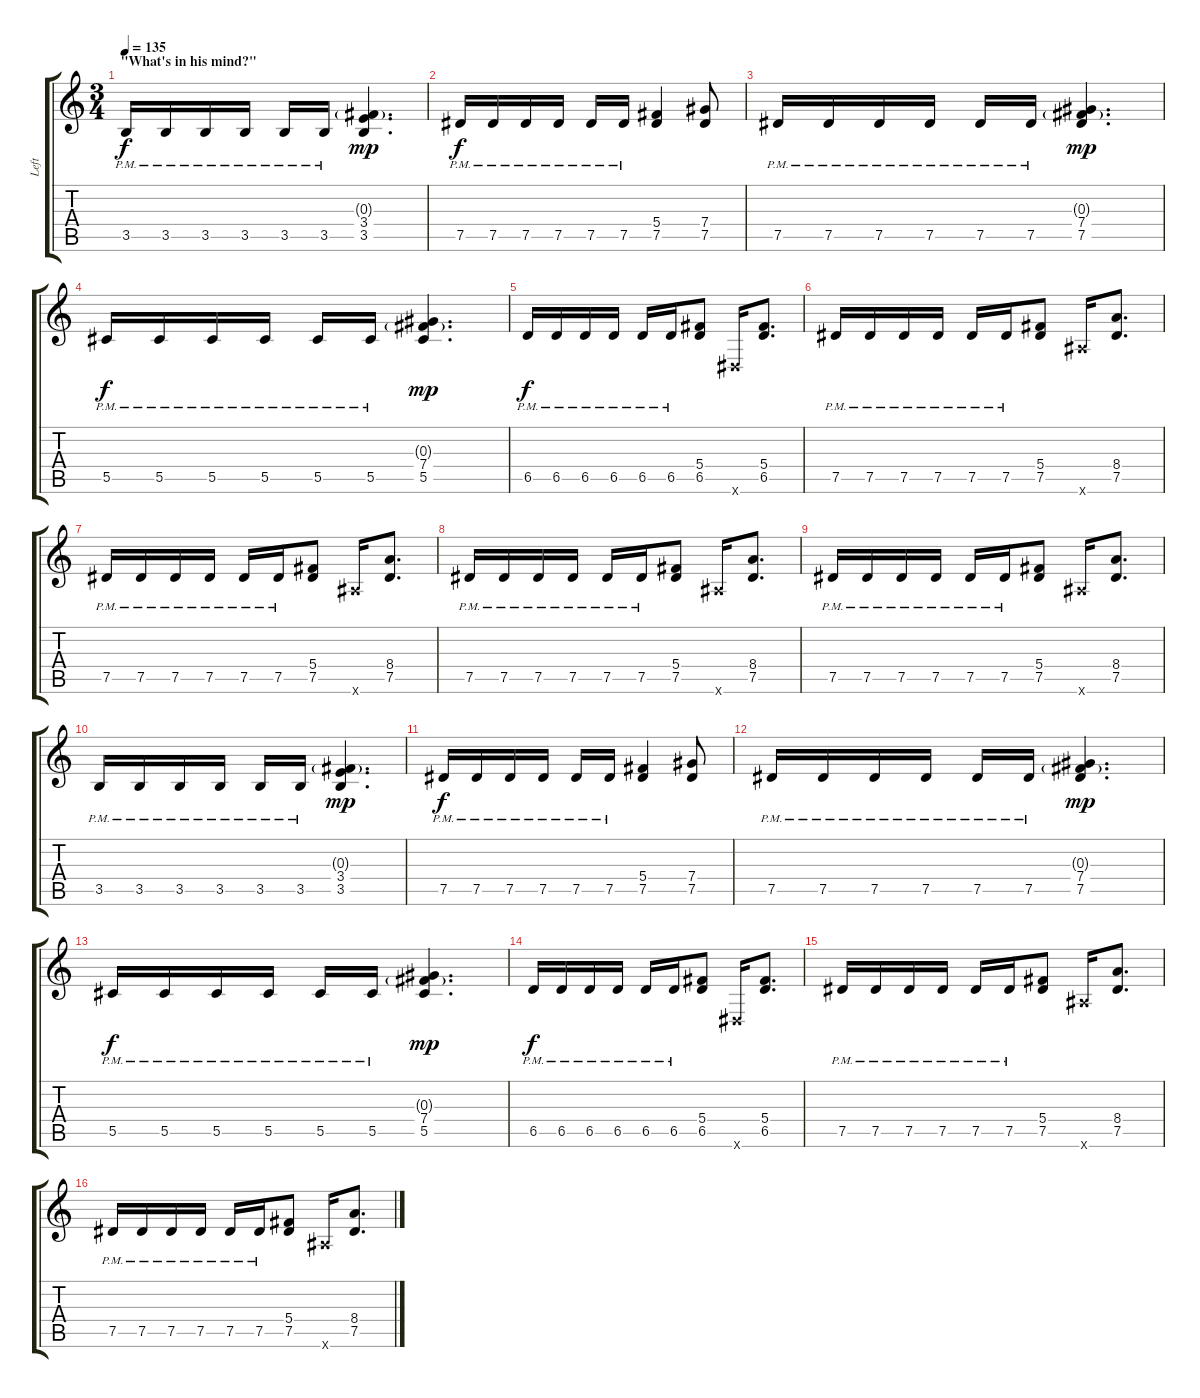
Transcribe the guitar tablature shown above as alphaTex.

\track ("Left" "Left") {instrument distortionguitar}
\staff {score tabs}
\tuning (Eb4 Bb3 Gb3 Db3 Ab2 Eb2) {hide}
\ts (3 4)
\section ("" "\"What's in his mind?\"")
\tempo 135
\clef g2
\ks c
3.5{pm}.16{dy f} 3.5{pm}.16 3.5{pm}.16 3.5{pm}.16 3.5{pm}.16 3.5{pm}.16 (0.3{g} 3.4 3.5).4{d dy mp} |
7.5{pm}.16{dy f} 7.5{pm}.16 7.5{pm}.16 7.5{pm}.16 7.5{pm}.16 7.5{pm}.16 (5.4 7.5).4 (7.4 7.5).8 |
7.5{pm}.16 7.5{pm}.16 7.5{pm}.16 7.5{pm}.16 7.5{pm}.16 7.5{pm}.16 (0.3{g} 7.4 7.5).4{d dy mp} |
5.5{pm}.16{dy f} 5.5{pm}.16 5.5{pm}.16 5.5{pm}.16 5.5{pm}.16 5.5{pm}.16 (0.3{g} 7.4 5.5).4{d dy mp} |
6.5{pm}.16{dy f} 6.5{pm}.16 6.5{pm}.16 6.5{pm}.16 6.5{pm}.16 6.5{pm}.16 (5.4 6.5).8 0.6{x}.16 (5.4 6.5).8{d} |
7.5{pm}.16 7.5{pm}.16 7.5{pm}.16 7.5{pm}.16 7.5{pm}.16 7.5{pm}.16 (5.4 7.5).8 7.6{x}.16 (8.4 7.5).8{d} |
7.5{pm}.16 7.5{pm}.16 7.5{pm}.16 7.5{pm}.16 7.5{pm}.16 7.5{pm}.16 (5.4 7.5).8 7.6{x}.16 (8.4 7.5).8{d} |
7.5{pm}.16 7.5{pm}.16 7.5{pm}.16 7.5{pm}.16 7.5{pm}.16 7.5{pm}.16 (5.4 7.5).8 7.6{x}.16 (8.4 7.5).8{d} |
7.5{pm}.16 7.5{pm}.16 7.5{pm}.16 7.5{pm}.16 7.5{pm}.16 7.5{pm}.16 (5.4 7.5).8 7.6{x}.16 (8.4 7.5).8{d} |
3.5{pm}.16 3.5{pm}.16 3.5{pm}.16 3.5{pm}.16 3.5{pm}.16 3.5{pm}.16 (0.3{g} 3.4 3.5).4{d dy mp} |
7.5{pm}.16{dy f} 7.5{pm}.16 7.5{pm}.16 7.5{pm}.16 7.5{pm}.16 7.5{pm}.16 (5.4 7.5).4 (7.4 7.5).8 |
7.5{pm}.16 7.5{pm}.16 7.5{pm}.16 7.5{pm}.16 7.5{pm}.16 7.5{pm}.16 (0.3{g} 7.4 7.5).4{d dy mp} |
5.5{pm}.16{dy f} 5.5{pm}.16 5.5{pm}.16 5.5{pm}.16 5.5{pm}.16 5.5{pm}.16 (0.3{g} 7.4 5.5).4{d dy mp} |
6.5{pm}.16{dy f} 6.5{pm}.16 6.5{pm}.16 6.5{pm}.16 6.5{pm}.16 6.5{pm}.16 (5.4 6.5).8 0.6{x}.16 (5.4 6.5).8{d} |
7.5{pm}.16 7.5{pm}.16 7.5{pm}.16 7.5{pm}.16 7.5{pm}.16 7.5{pm}.16 (5.4 7.5).8 7.6{x}.16 (8.4 7.5).8{d} |
7.5{pm}.16 7.5{pm}.16 7.5{pm}.16 7.5{pm}.16 7.5{pm}.16 7.5{pm}.16 (5.4 7.5).8 7.6{x}.16 (8.4 7.5).8{d}
